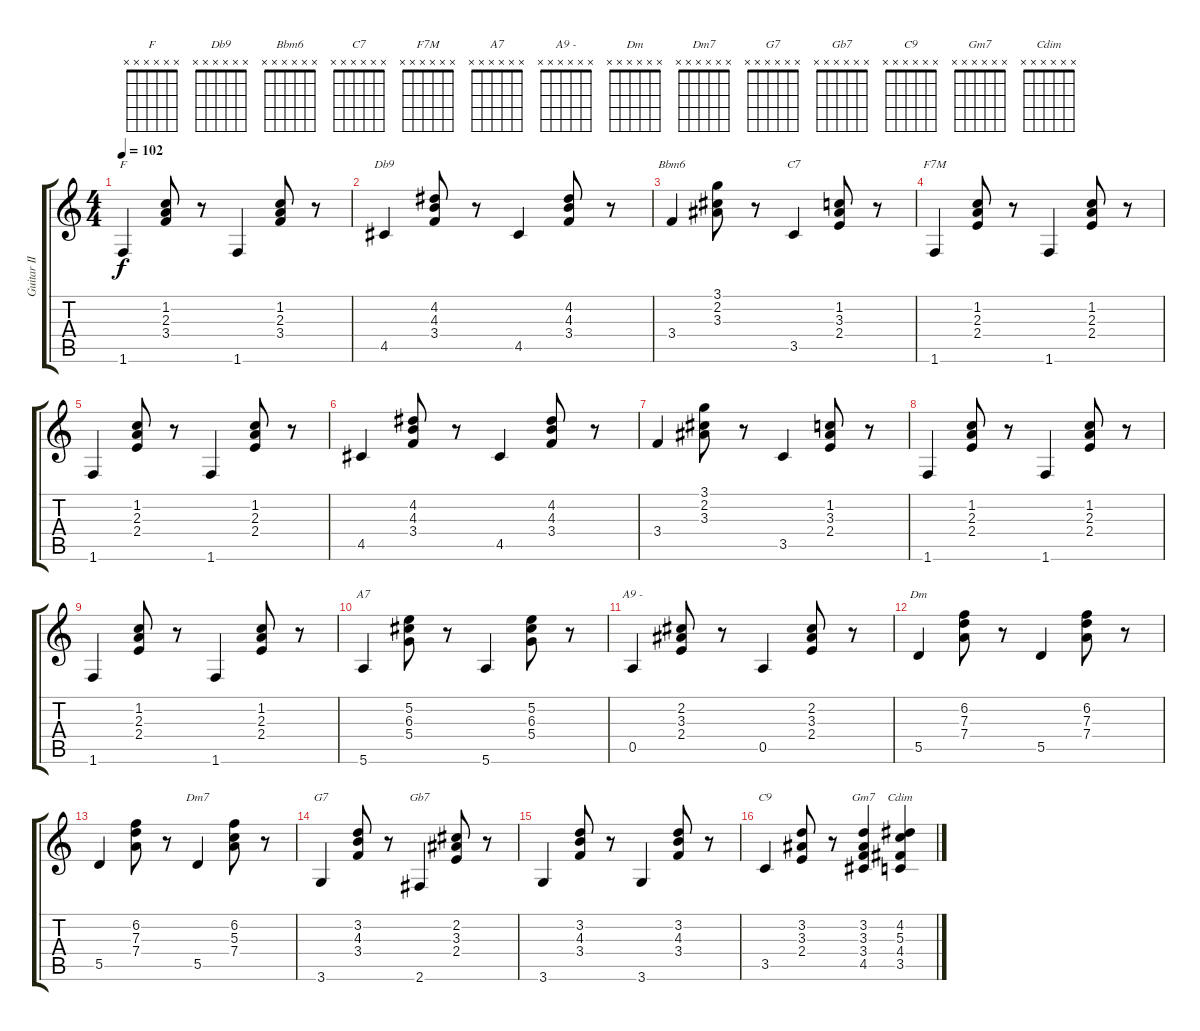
\track ("Guitar II" "Guitar II") {instrument acousticguitarsteel}
\staff {score tabs}
\tuning (E4 B3 G3 D3 A2 E2) {hide}
\chord ("F" x x x x x x) {firstfret 0}
\chord ("Db9" x x x x x x) {firstfret 0}
\chord ("Bbm6" x x x x x x) {firstfret 0}
\chord ("C7" x x x x x x) {firstfret 0}
\chord ("F7M" x x x x x x) {firstfret 0}
\chord ("A7" x x x x x x) {firstfret 0}
\chord ("A9 -" x x x x x x) {firstfret 0}
\chord ("Dm" x x x x x x) {firstfret 0}
\chord ("Dm7" x x x x x x) {firstfret 0}
\chord ("G7" x x x x x x) {firstfret 0}
\chord ("Gb7" x x x x x x) {firstfret 0}
\chord ("C9" x x x x x x) {firstfret 0}
\chord ("Gm7" x x x x x x) {firstfret 0}
\chord ("Cdim" x x x x x x) {firstfret 0}
\ts (4 4)
\tempo 102
\clef g2
\ks c
1.6.4{ch "F" dy f} (1.2 2.3 3.4).8 r.8 1.6.4 (1.2 2.3 3.4).8 r.8 |
4.5.4{ch "Db9"} (4.2 4.3 3.4).8 r.8 4.5.4 (4.2 4.3 3.4).8 r.8 |
3.4.4{ch "Bbm6"} (3.1 2.2 3.3).8 r.8 3.5.4{ch "C7"} (1.2 3.3 2.4).8 r.8 |
1.6.4{ch "F7M"} (1.2 2.3 2.4).8 r.8 1.6.4 (1.2 2.3 2.4).8 r.8 |
1.6.4 (1.2 2.3 2.4).8 r.8 1.6.4 (1.2 2.3 2.4).8 r.8 |
4.5.4 (4.2 4.3 3.4).8 r.8 4.5.4 (4.2 4.3 3.4).8 r.8 |
3.4.4 (3.1 2.2 3.3).8 r.8 3.5.4 (1.2 3.3 2.4).8 r.8 |
1.6.4 (1.2 2.3 2.4).8 r.8 1.6.4 (1.2 2.3 2.4).8 r.8 |
1.6.4 (1.2 2.3 2.4).8 r.8 1.6.4 (1.2 2.3 2.4).8 r.8 |
5.6.4{ch "A7"} (5.2 6.3 5.4).8 r.8 5.6.4 (5.2 6.3 5.4).8 r.8 |
0.5.4{ch "A9 -"} (2.2 3.3 2.4).8 r.8 0.5.4 (2.2 3.3 2.4).8 r.8 |
5.5.4{ch "Dm"} (6.2 7.3 7.4).8 r.8 5.5.4 (6.2 7.3 7.4).8 r.8 |
5.5.4 (6.2 7.3 7.4).8 r.8 5.5.4{ch "Dm7"} (6.2 5.3 7.4).8 r.8 |
3.6.4{ch "G7"} (3.2 4.3 3.4).8 r.8 2.6.4{ch "Gb7"} (2.2 3.3 2.4).8 r.8 |
3.6.4 (3.2 4.3 3.4).8 r.8 3.6.4 (3.2 4.3 3.4).8 r.8 |
3.5.4{ch "C9"} (3.2 3.3 2.4).8 r.8 (3.2 3.3 3.4 4.5).4{ch "Gm7"} (4.2 5.3 4.4 3.5).4{ch "Cdim"}
